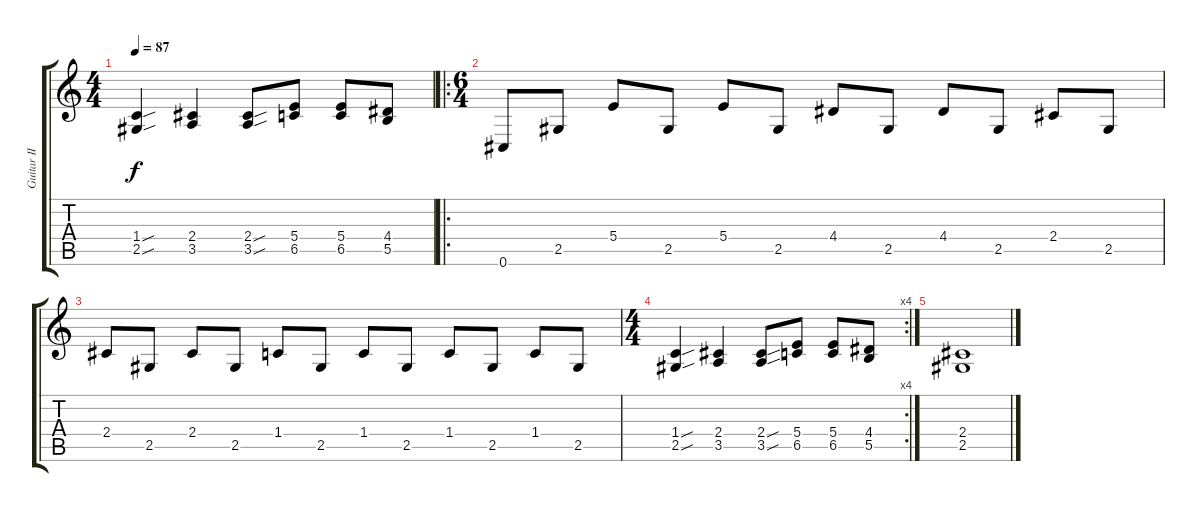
\track ("Guitar II" "Guitar II") {instrument distortionguitar}
\staff {score tabs}
\tuning (Db4 Ab3 E3 B2 Gb2 Db2) {hide}
\ts (4 4)
\tempo 87
\clef g2
\ks c
(1.4{sou} 2.5{sou}).4{dy f} (2.4 3.5).4 (2.4{sou} 3.5{sou}).8 (5.4 6.5).8 (5.4 6.5).8 (4.4 5.5).8 |
\ro
\ts (6 4)
0.6.8 2.5.8 5.4.8 2.5.8 5.4.8 2.5.8 4.4.8 2.5.8 4.4.8 2.5.8 2.4.8 2.5.8 |
2.4.8 2.5.8 2.4.8 2.5.8 1.4.8 2.5.8 1.4.8 2.5.8 1.4.8 2.5.8 1.4.8 2.5.8 |
\rc 4
\ts (4 4)
(1.4{sou} 2.5{sou}).4 (2.4 3.5).4 (2.4{sou} 3.5{sou}).8 (5.4 6.5).8 (5.4 6.5).8 (4.4 5.5).8 |
(2.4 2.5).1
